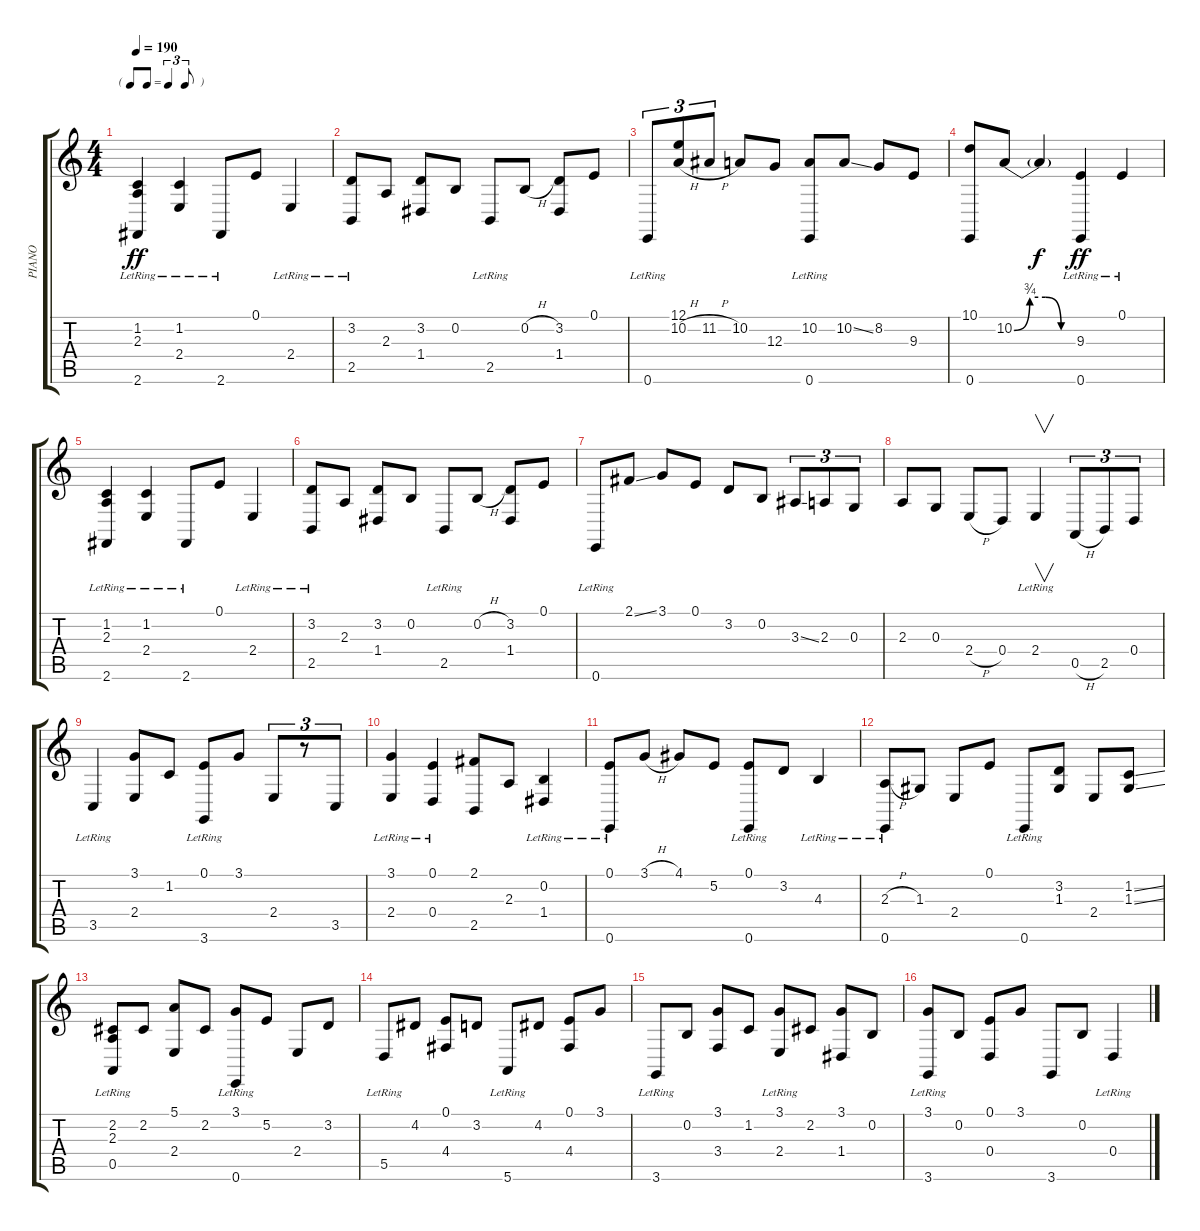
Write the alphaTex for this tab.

\track ("PIANO" "PIANO") {instrument honkytonkpiano}
\staff {score tabs}
\tuning (E4 B3 G3 D3 A2 E2) {hide}
\ts (4 4)
\tf triplet8th
\tempo 190
\clef g2
\ks c
(1.2 2.3 2.6{lr}).4{dy ff} (1.2 2.4{lr}).4 2.6{lr}.8 0.1.8 2.4{lr}.4 |
(3.2 2.5{lr}).8 2.3.8 (3.2 1.4).8 0.2.8 2.5{lr}.8 0.2{h}.8 (3.2 1.4).8 0.1.8 |
0.6{lr}.8{tu (3 2)} (12.1 10.2{h}).8{tu (3 2)} 11.2{h}.8{tu (3 2)} 10.2.8 12.3.8 (10.2 0.6{lr}).8 10.2{ss}.8 8.2.8 9.3.8 |
(10.1 0.6).8 10.2{be (custom 0 0 15 3 30 3 45 0 60 0)}.8 10.2{t}.4{dy f} (9.3 0.6{lr}).4{dy ff} 0.1{lr}.4 |
(1.2 2.3 2.6{lr}).4 (1.2 2.4{lr}).4 2.6{lr}.8 0.1.8 2.4{lr}.4 |
(3.2 2.5{lr}).8 2.3.8 (3.2 1.4).8 0.2.8 2.5{lr}.8 0.2{h}.8 (3.2 1.4).8 0.1.8 |
0.6{lr}.8 2.1{ss}.8 3.1.8 0.1.8 3.2.8 0.2.8 3.3{ss}.8{tu (3 2)} 2.3.8{tu (3 2)} 0.3.8{tu (3 2)} |
2.3.8 0.3.8 2.4{h}.8 0.4.8 2.4{lr}.4{v} 0.5{h}.8{tu (3 2)} 2.5.8{tu (3 2)} 0.4.8{tu (3 2)} |
3.5{lr}.4 (3.1 2.4).8 1.2.8 (0.1 3.6{lr}).8 3.1.8 2.4.8{tu (3 2)} r.8{tu (3 2)} 3.5.8{tu (3 2)} |
(3.1 2.4{lr}).4 (0.1 0.4{lr}).4 (2.1 2.5).8 2.3.8 (0.2 1.4{lr}).4 |
(0.1 0.6{lr}).8 3.1{h}.8 4.1.8 5.2.8 (0.1 0.6{lr}).8 3.2.8 4.3{lr}.4 |
(2.3{h} 0.6{lr}).8 1.3.8 2.4.8 0.1.8 0.6{lr}.8 (3.2 1.3).8 2.4.8 (1.2{ss} 1.3{ss}).8 |
(2.2 2.3 0.5{lr}).8 2.2.8 (5.1 2.4).8 2.2.8 (3.1 0.6{lr}).8 5.2.8 2.4.8 3.2.8 |
5.5{lr}.8 4.2.8 (0.1 4.4).8 3.2.8 5.6{lr}.8 4.2.8 (0.1 4.4).8 3.1.8 |
3.6{lr}.8 0.2.8 (3.1 3.4).8 1.2.8 (3.1 2.4{lr}).8 2.2.8 (3.1 1.4).8 0.2.8 |
(3.1 3.6{lr}).8 0.2.8 (0.1 0.4).8 3.1.8 3.6.8 0.2.8 0.4{lr}.4
